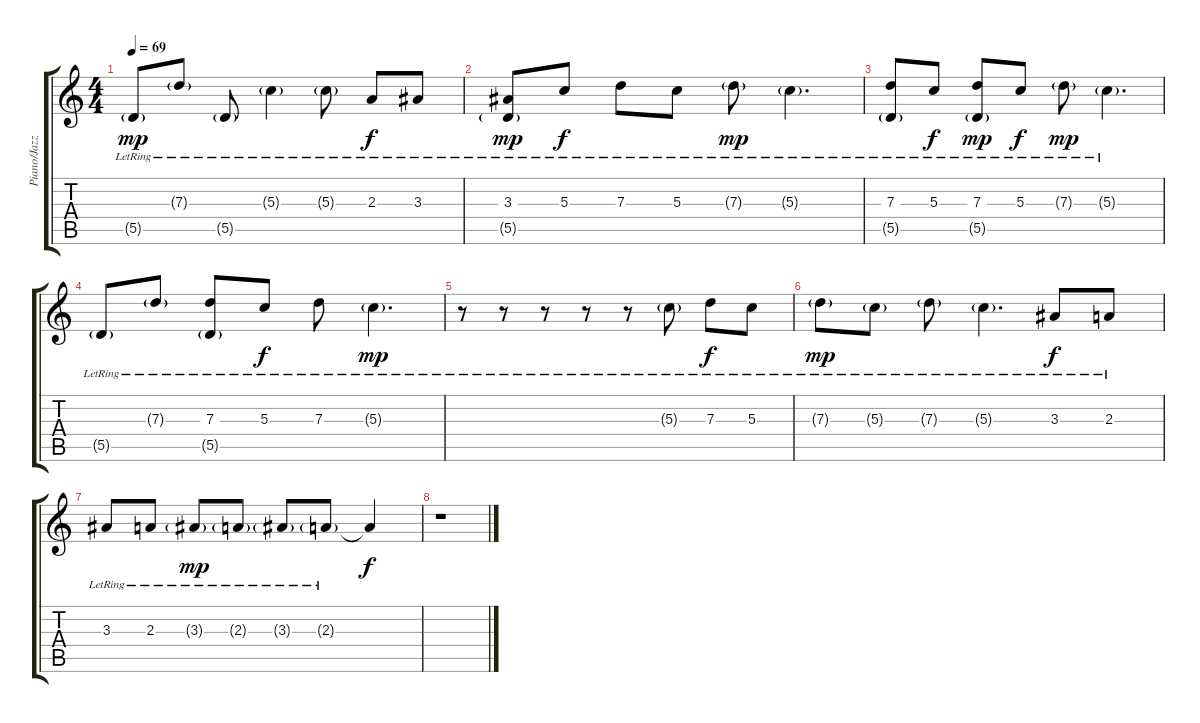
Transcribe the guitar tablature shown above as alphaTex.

\track ("Piano/Jazz Guitar Backup" "Piano/Jazz") {instrument electricguitarjazz}
\staff {score tabs}
\tuning (E4 B3 G3 D3 A2 C2) {hide}
\ts (4 4)
\tempo 69
\clef g2
\ks c
5.5{g lr}.8{dy mp} 7.3{g lr}.8 5.5{g lr}.8 5.3{g lr}.4 5.3{g lr}.8 2.3{lr}.8{dy f} 3.3{lr}.8 |
(3.3{lr} 5.5{g lr}).8{dy mp} 5.3{lr}.8{dy f} 7.3{lr}.8 5.3{lr}.8 7.3{g lr}.8{dy mp} 5.3{g lr}.4{d} |
(7.3{lr} 5.5{g lr}).8 5.3{lr}.8{dy f} (7.3{lr} 5.5{g lr}).8{dy mp} 5.3{lr}.8{dy f} 7.3{g lr}.8{dy mp} 5.3{g lr}.4{d} |
5.5{g lr}.8 7.3{g lr}.8 (7.3{lr} 5.5{g lr}).8 5.3{lr}.8{dy f} 7.3{lr}.8 5.3{g lr}.4{d dy mp} |
r.8 r.8 r.8 r.8 r.8 5.3{g lr}.8 7.3{lr}.8{dy f} 5.3{lr}.8 |
7.3{g lr}.8{dy mp} 5.3{g lr}.8 7.3{g lr}.8 5.3{g lr}.4{d} 3.3{lr}.8{dy f} 2.3{lr}.8 |
3.3{lr}.8 2.3{lr}.8 3.3{g lr}.8{dy mp} 2.3{g lr}.8 3.3{g lr}.8 2.3{g lr}.8 2.3{t}.4{dy f} |
r.1
